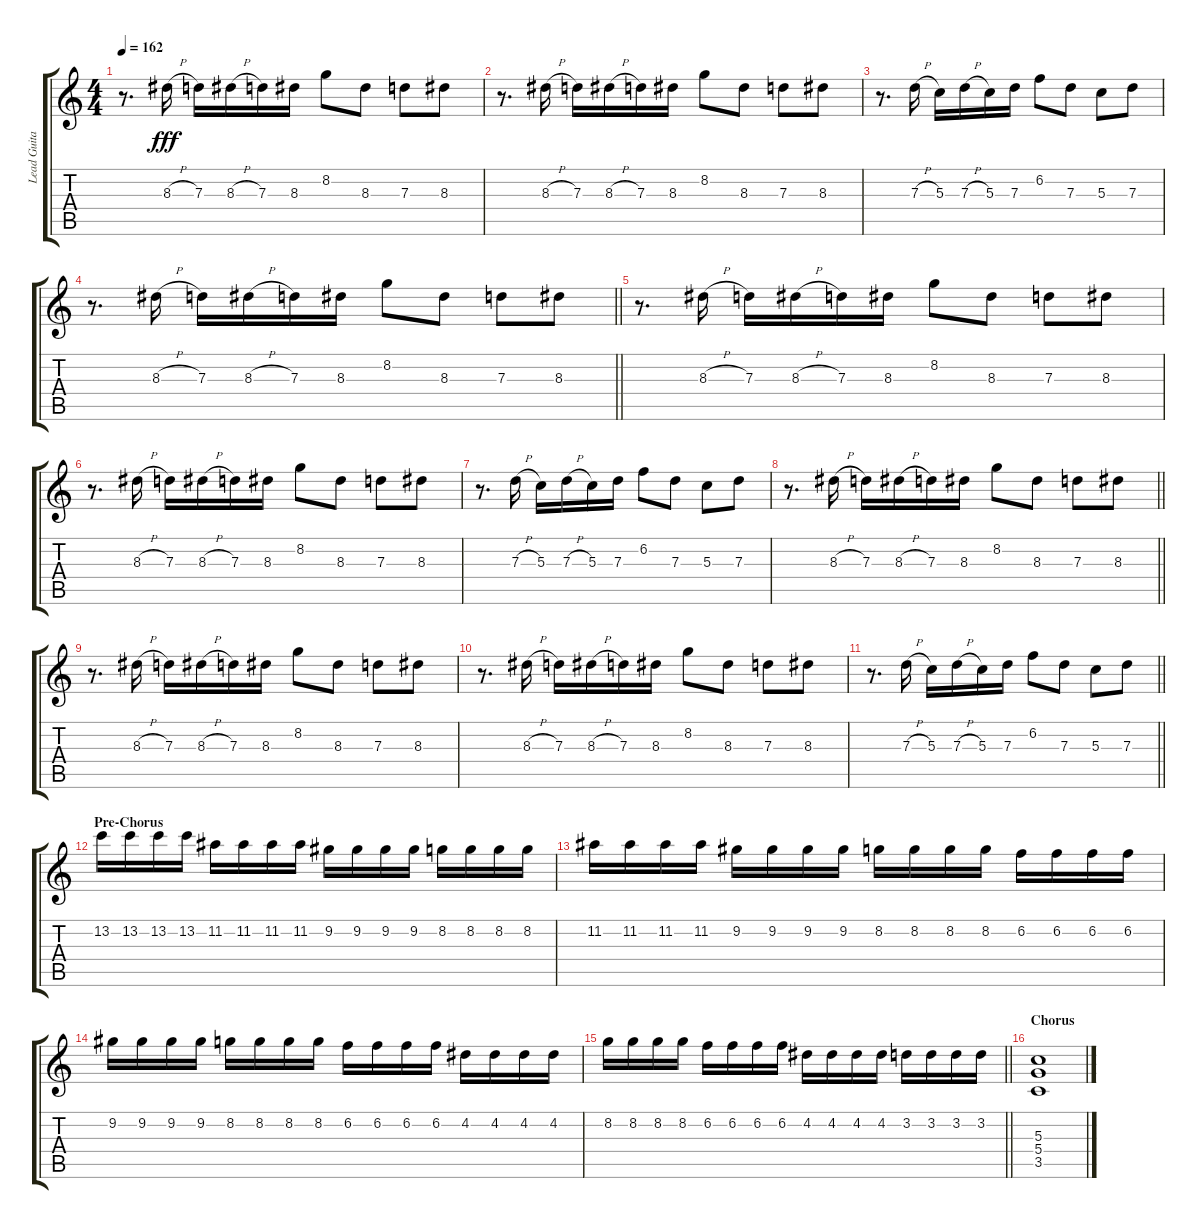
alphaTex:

\track ("Lead Guitar" "Lead Guita") {instrument distortionguitar}
\staff {score tabs}
\tuning (E4 B3 G3 D3 A2 E2) {hide}
\ts (4 4)
\tempo 162
\clef g2
\ks c
r.8{d dy fff} 8.3{h}.16 7.3.16 8.3{h}.16 7.3.16 8.3.16 8.2.8 8.3.8 7.3.8 8.3.8 |
r.8{d} 8.3{h}.16 7.3.16 8.3{h}.16 7.3.16 8.3.16 8.2.8 8.3.8 7.3.8 8.3.8 |
r.8{d} 7.3{h}.16 5.3.16 7.3{h}.16 5.3.16 7.3.16 6.2.8 7.3.8 5.3.8 7.3.8 |
\barLineRight lightlight
r.8{d} 8.3{h}.16 7.3.16 8.3{h}.16 7.3.16 8.3.16 8.2.8 8.3.8 7.3.8 8.3.8 |
r.8{d} 8.3{h}.16 7.3.16 8.3{h}.16 7.3.16 8.3.16 8.2.8 8.3.8 7.3.8 8.3.8 |
r.8{d} 8.3{h}.16 7.3.16 8.3{h}.16 7.3.16 8.3.16 8.2.8 8.3.8 7.3.8 8.3.8 |
r.8{d} 7.3{h}.16 5.3.16 7.3{h}.16 5.3.16 7.3.16 6.2.8 7.3.8 5.3.8 7.3.8 |
\barLineRight lightlight
r.8{d} 8.3{h}.16 7.3.16 8.3{h}.16 7.3.16 8.3.16 8.2.8 8.3.8 7.3.8 8.3.8 |
r.8{d} 8.3{h}.16 7.3.16 8.3{h}.16 7.3.16 8.3.16 8.2.8 8.3.8 7.3.8 8.3.8 |
r.8{d} 8.3{h}.16 7.3.16 8.3{h}.16 7.3.16 8.3.16 8.2.8 8.3.8 7.3.8 8.3.8 |
\barLineRight lightlight
r.8{d} 7.3{h}.16 5.3.16 7.3{h}.16 5.3.16 7.3.16 6.2.8 7.3.8 5.3.8 7.3.8 |
\section ("" "Pre-Chorus")
13.2.16{volume 16} 13.2.16 13.2.16 13.2.16 11.2.16 11.2.16 11.2.16 11.2.16 9.2.16 9.2.16 9.2.16 9.2.16 8.2.16 8.2.16 8.2.16 8.2.16 |
11.2.16 11.2.16 11.2.16 11.2.16 9.2.16 9.2.16 9.2.16 9.2.16 8.2.16 8.2.16 8.2.16 8.2.16 6.2.16 6.2.16 6.2.16 6.2.16 |
9.2.16 9.2.16 9.2.16 9.2.16 8.2.16 8.2.16 8.2.16 8.2.16 6.2.16 6.2.16 6.2.16 6.2.16 4.2.16 4.2.16 4.2.16 4.2.16 |
\barLineRight lightlight
8.2.16 8.2.16 8.2.16 8.2.16 6.2.16 6.2.16 6.2.16 6.2.16 4.2.16 4.2.16 4.2.16 4.2.16 3.2.16 3.2.16 3.2.16 3.2.16 |
\section ("" "Chorus")
(5.3 5.4 3.5).1{volume 12}
